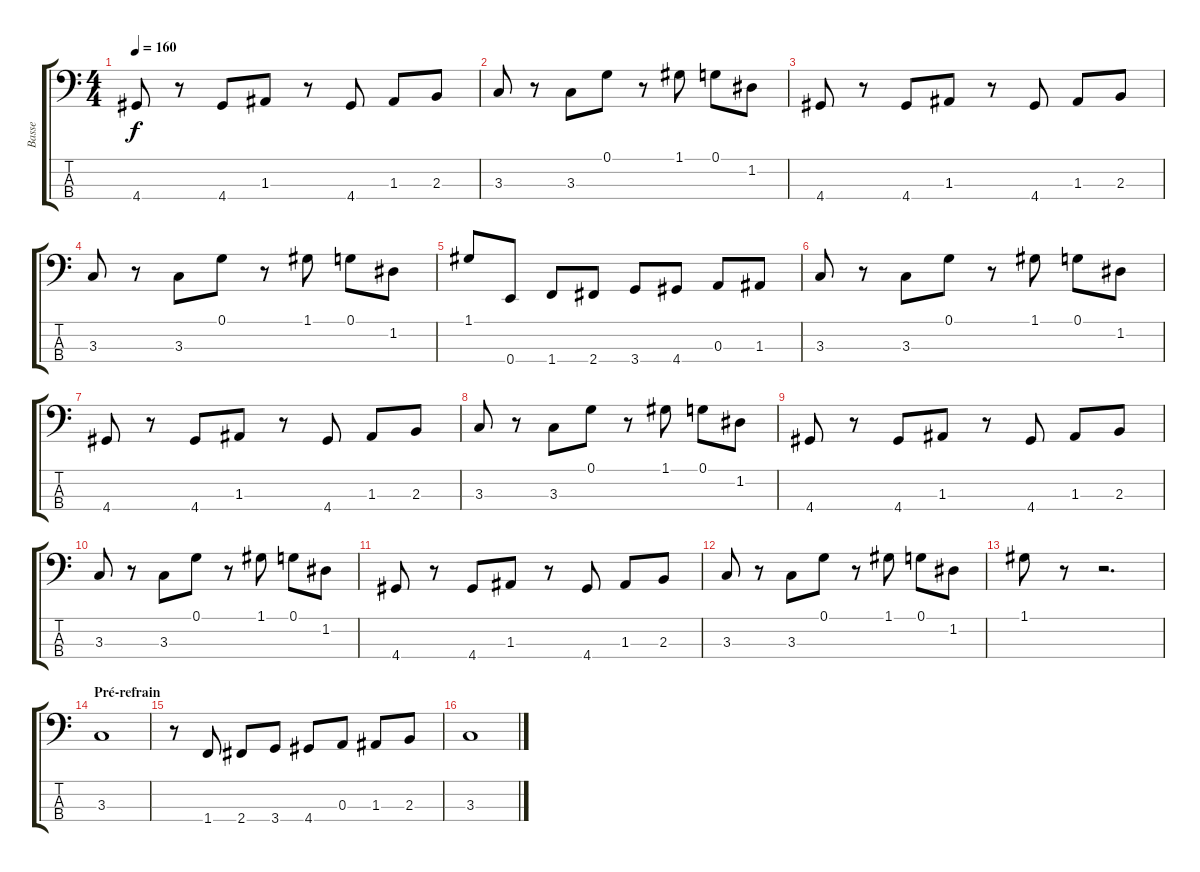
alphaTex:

\track ("Basse" "Basse") {instrument electricbassfinger}
\staff {score tabs}
\tuning (G2 D2 A1 E1) {hide}
\ts (4 4)
\tempo 160
\clef f4
\ks c
4.4.8{dy f} r.8 4.4.8 1.3.8 r.8 4.4.8 1.3.8 2.3.8 |
3.3.8 r.8 3.3.8 0.1.8 r.8 1.1.8 0.1.8 1.2.8 |
4.4.8 r.8 4.4.8 1.3.8 r.8 4.4.8 1.3.8 2.3.8 |
3.3.8 r.8 3.3.8 0.1.8 r.8 1.1.8 0.1.8 1.2.8 |
1.1.8 0.4.8 1.4.8 2.4.8 3.4.8 4.4.8 0.3.8 1.3.8 |
3.3.8 r.8 3.3.8 0.1.8 r.8 1.1.8 0.1.8 1.2.8 |
4.4.8 r.8 4.4.8 1.3.8 r.8 4.4.8 1.3.8 2.3.8 |
3.3.8 r.8 3.3.8 0.1.8 r.8 1.1.8 0.1.8 1.2.8 |
4.4.8 r.8 4.4.8 1.3.8 r.8 4.4.8 1.3.8 2.3.8 |
3.3.8 r.8 3.3.8 0.1.8 r.8 1.1.8 0.1.8 1.2.8 |
4.4.8 r.8 4.4.8 1.3.8 r.8 4.4.8 1.3.8 2.3.8 |
3.3.8 r.8 3.3.8 0.1.8 r.8 1.1.8 0.1.8 1.2.8 |
1.1.8 r.8 r.2{d} |
\section ("" "Pré-refrain")
3.3.1 |
r.8 1.4.8 2.4.8 3.4.8 4.4.8 0.3.8 1.3.8 2.3.8 |
3.3.1
